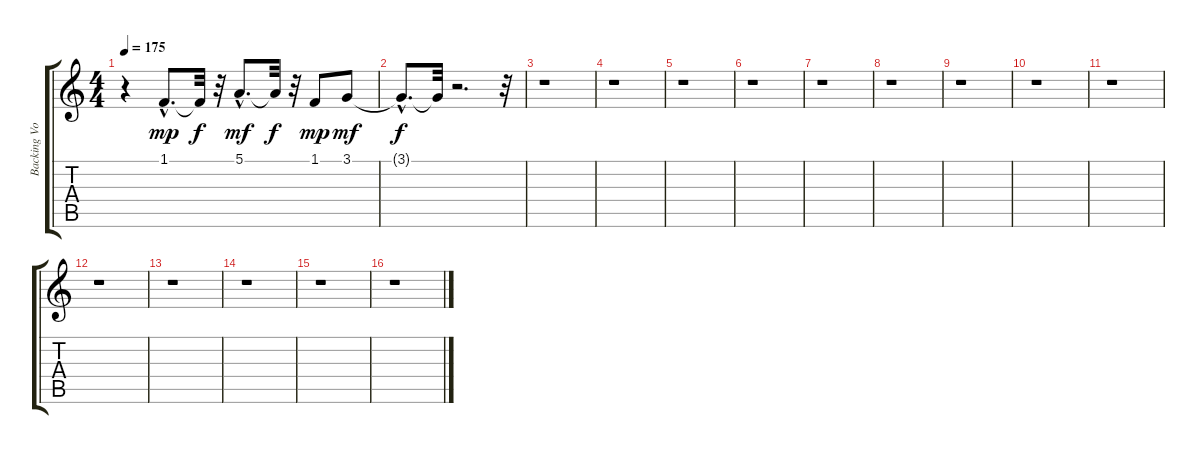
\track ("Backing Vocals" "Backing Vo") {instrument tenorsax}
\staff {score tabs}
\tuning (E4 B3 G3 D3 A2 E2) {hide}
\ts (4 4)
\tempo 175
\clef g2
\ks c
r.4{dy f} 1.1{hac}.8{d dy mp} 1.1{t}.32{dy f} r.32 5.1{hac}.8{d dy mf} 5.1{t}.32{dy f} r.32 1.1.8{dy mp} 3.1.8{dy mf} |
3.1{hac t}.8{d dy f} 3.1{t}.32 r.2{d} r.32 |
r.1 |
r.1 |
r.1 |
r.1 |
r.1 |
r.1 |
r.1 |
r.1 |
r.1 |
r.1 |
r.1 |
r.1 |
r.1 |
r.1
